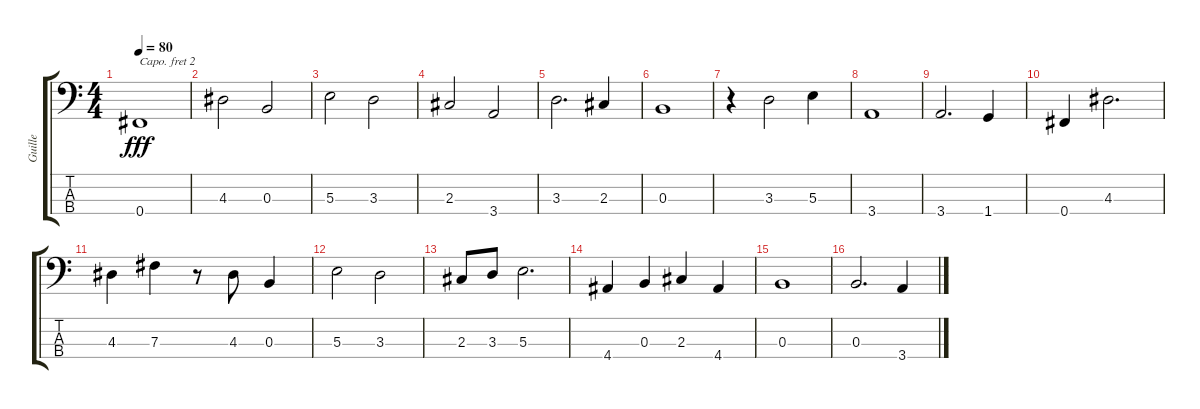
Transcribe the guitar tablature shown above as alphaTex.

\track ("Guille" "Guille") {instrument electricbasspick}
\staff {score tabs}
\capo 2
\tuning (G2 D2 A1 E1) {hide}
\ts (4 4)
\tempo 80
\clef f4
\ks c
0.4.1{dy fff} |
4.3.2 0.3.2 |
5.3.2 3.3.2 |
2.3.2 3.4.2 |
3.3.2{d} 2.3.4 |
0.3.1 |
r.4 3.3.2 5.3.4 |
3.4.1 |
3.4.2{d} 1.4.4 |
0.4.4 4.3.2{d} |
4.3.4 7.3.4 r.8 4.3.8 0.3.4 |
5.3.2 3.3.2 |
2.3.8 3.3.8 5.3.2{d} |
4.4.4 0.3.4 2.3.4 4.4.4 |
0.3.1 |
0.3.2{d} 3.4.4
